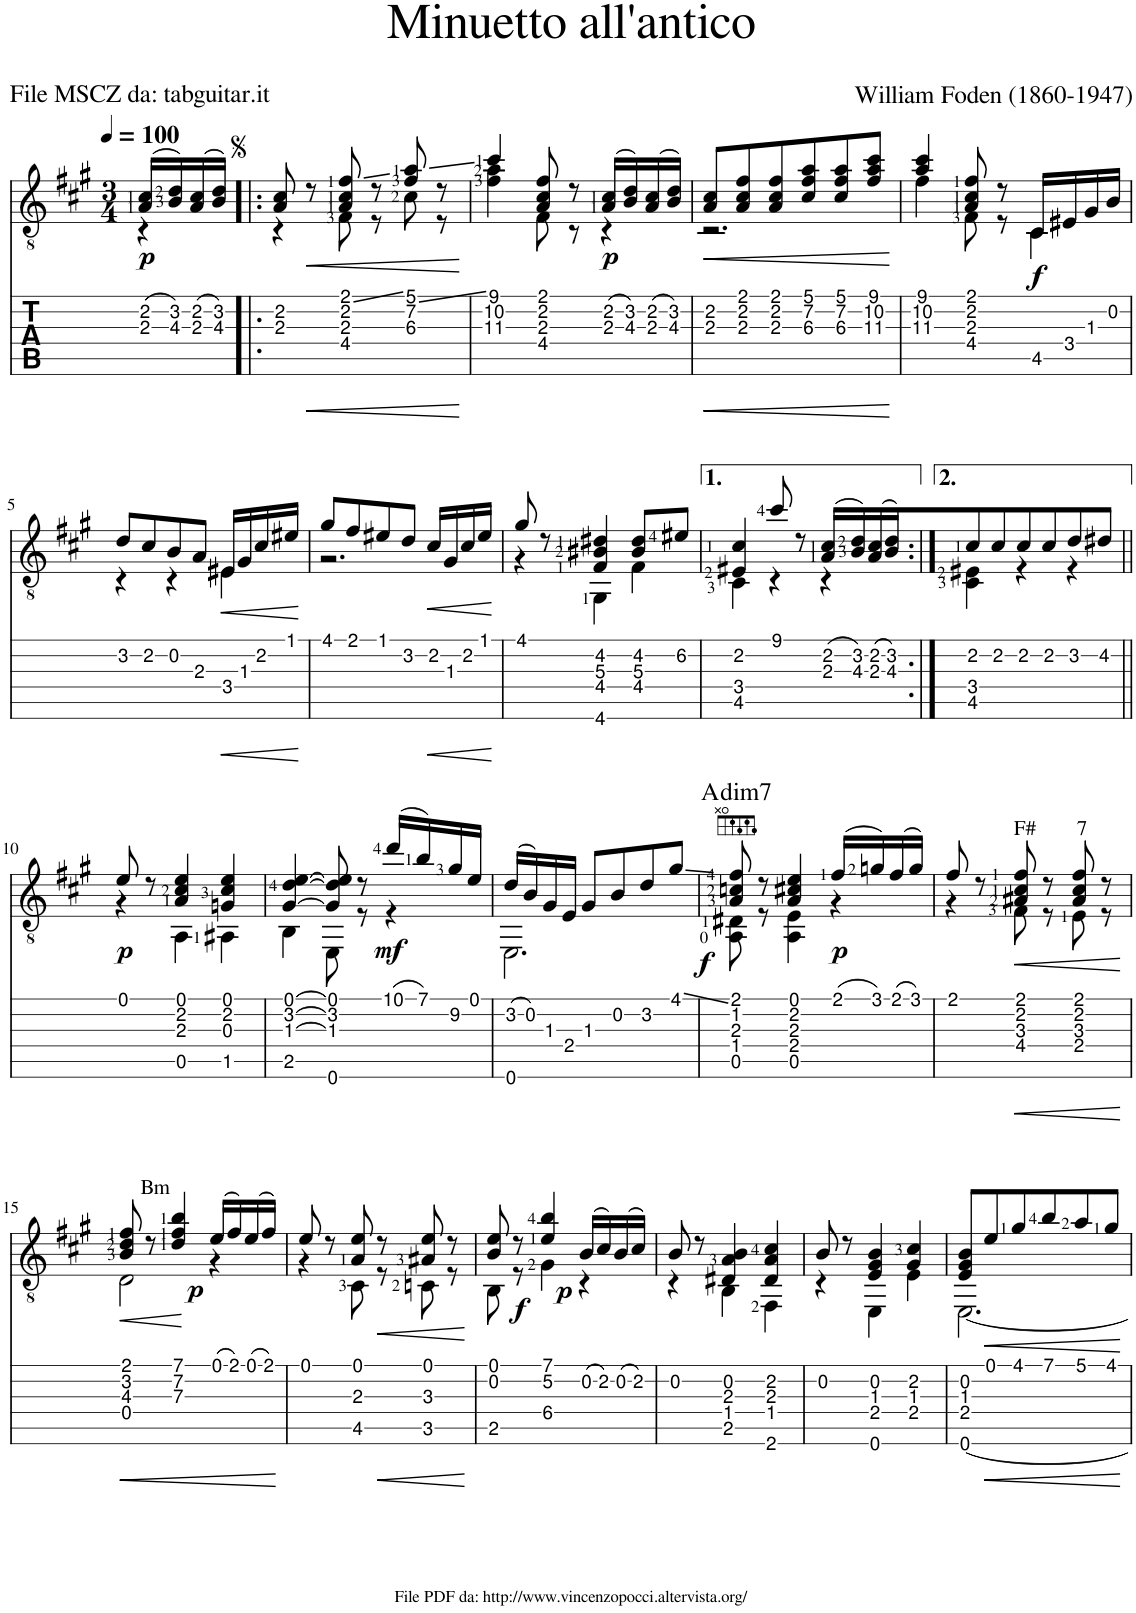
**kern	**kern	**dynam	**harte
*part1	*part1	*part1	*part1
*staff2	*staff1	*staff1/2	*
*I"Guitar	*	*	*
*I'Guit.	*	*	*
*stria6	*	*	*
*	*clefGv2	*	*
*k[f#c#g#]	*k[f#c#g#]	*	*
*M3/4	*M3/4	*	*
*MM100	*MM100	*	*
=	=	=	=
*^	*^	*	*
!	!	!	!	!LO:DY:b	!
16A\ 16c#\LL	4r	(16A/ 16c#/LL	4r	p	.
16B\ 16d\J	.	16B/ 16d/)	.	.	.
16A\ 16c#\L	.	(16A/ 16c#/	.	.	.
16B\ 16d\JJ	.	16B/ 16d/JJ)	.	.	.
=1!|:	=1!|:	=1!|:	=1!|:	=1!|:	=1!|:
8A 8c#	4r	8A/ 8c#/	4r	.	.
!	!	!	!	!LO:HP:b	!
8r	.	8r	.	<	.
8A 8c# 8f#	8F#	8A/ 8c#/ 8f#/	8F#\	.	.
8r	8r	8r	8r	.	.
8f# 8a	8c#	8f#/ 8a/	8c#\	.	.
8r	8r	8r	8r	.	.
*v	*v	*	*	*	*
*	*v	*v	*	*
.	.	[	.
=2	=2	=2	=2
*^	*^	*	*
4cc#	4f# 4a	4cc#/	4f#\ 4a\	.	.
8A 8c# 8f#	8F#	8A/ 8c#/ 8f#/	8F#\	.	.
8r	8r	8r	8r	.	.
!	!	!	!	!LO:DY:b	!
16A\ 16c#\LL	4r	(16A/ 16c#/LL	4r	p	.
16B\ 16d\J	.	16B/ 16d/)	.	.	.
16A\ 16c#\L	.	(16A/ 16c#/	.	.	.
16B\ 16d\JJ	.	16B/ 16d/JJ)	.	.	.
=3	=3	=3	=3	=3	=3
!	!	!	!	!LO:HP:b	!
8A\ 8c#\L	2.r	8A/ 8c#/L	2.r	<	.
8A\ 8c#\ 8f#\J	.	8A/ 8c#/ 8f#/	.	.	.
8A\ 8c#\ 8f#\L	.	8A/ 8c#/ 8f#/	.	.	.
8c#\ 8f#\ 8a\J	.	8c#/ 8f#/ 8a/	.	.	.
8c#\ 8f#\ 8a\L	.	8c#/ 8f#/ 8a/	.	.	.
8f#\ 8a\ 8cc#\J	.	8f#/ 8a/ 8cc#/J	.	.	.
*v	*v	*	*	*	*
*	*v	*v	*	*
.	.	[	.
=4	=4	=4	=4
*^	*^	*	*
4a 4cc#	4f#	4a/ 4cc#/	4f#\	.	.
8A 8c# 8f#	8F#	8A/ 8c#/ 8f#/	8F#\	.	.
8r	8r	8r	8r	.	.
!	!	!	!	!LO:DY:b	!
16C#LL	4C#	16C#/LL	4C#\	f	.
16E#J	.	16E#X/	.	.	.
16G#L	.	16G#/	.	.	.
16BJJ	.	16B/JJ	.	.	.
!!LO:LB:g=z	!!
=5	=5	=5	=5	=5	=5
8dL	4r	8d/L	4r	.	.
8c#J	.	8c#/	.	.	.
8BL	4r	8B/	4r	.	.
8AJ	.	8A/J	.	.	.
!	!	!	!	!LO:HP:b	!
16E#LL	4E#	16E#X/LL	4E#\	<	.
16G#J	.	16G#/	.	.	.
16c#L	.	16c#/	.	.	.
16e#JJ	.	16e#X/JJ	.	.	.
*v	*v	*	*	*	*
*	*v	*v	*	*
.	.	[	.
=6	=6	=6	=6
*^	*^	*	*
8g#L	2.r	8g#/L	2.r	.	.
8f#J	.	8f#/	.	.	.
8e#L	.	8e#X/	.	.	.
8dJ	.	8d/J	.	.	.
!	!	!	!	!LO:HP:b	!
16c#LL	.	16c#/LL	.	<	.
16G#J	.	16G#/	.	.	.
16c#L	.	16c#/	.	.	.
16e#JJ	.	16e#/JJ	.	.	.
*v	*v	*	*	*	*
*	*v	*v	*	*
.	.	[	.
=7	=7	=7	=7
*^	*^	*	*
8g#	4r	8g#/	4r	.	.
8r	.	8r	.	.	.
4F# 4B# 4d#	4GG#	4F#/ 4B#X/ 4d#X/	4GG#\	.	.
8B#\ 8d#\L	4F#	8B#/ 8d#/L	4F#\	.	.
8e#J	.	8e#X/J	.	.	.
=8	=8	=8	=8	=8	=8
4E# 4c#	4C#	4E#X/ 4c#/	4C#\	.	.
8cc#	4r	8cc#/	4r	.	.
8r	.	8r	.	.	.
16A\ 16c#\LL	4r	(16A/ 16c#/LL	4r	.	.
16B\ 16d\J	.	16B/ 16d/)	.	.	.
16A\ 16c#\L	.	(16A/ 16c#/	.	.	.
16B\ 16d\JJ	.	16B/ 16d/J)	.	.	.
=9:|!	=9:|!	=9:|!	=9:|!	=9:|!	=9:|!
8c#L	4C# 4E#	8c#/	4C#\ 4E#X\	.	.
8c#J	.	8c#/	.	.	.
8c#L	4r	8c#/	4r	.	.
8c#J	.	8c#/	.	.	.
8dL	4r	8d/	4r	.	.
8d#J	.	8d#X/J	.	.	.
!!LO:LB:g=z	!!
=10||	=10||	=10||	=10||	=10||	=10||
!	!	!	!	!LO:DY:b	!
8e	4r	8e/	4r	p	.
8r	.	8r	.	.	.
4A 4c# 4e	4AA	4A/ 4c#/ 4e/	4AA\	.	.
4G 4c# 4e	4AA#	4Gn/ 4c#/ 4e/	4AA#X\	.	.
=11	=11	=11	=11	=11	=11
[4G# [4d [4e	4BB	[4G#/ [4d/ [4e/	4BB\	.	.
8G#] 8d] 8e]	8EE	8G#/] 8d/] 8e/]	8EE\	.	.
8r	8r	8r	8r	.	.
!	!	!	!	!LO:DY:b	!
16ddLL	4r	(16dd/LL	4r	mf	.
16bJ	.	16b/)	.	.	.
16g#L	.	16g#/	.	.	.
16eJJ	.	16e/JJ	.	.	.
=12	=12	=12	=12	=12	=12
16dLL	2.EE	(16d/LL	2.EE\	.	.
16BJ	.	16B/)	.	.	.
16G#L	.	16G#/	.	.	.
16EJJ	.	16E/JJ	.	.	.
8G#L	.	8G#/L	.	.	.
8BJ	.	8B/	.	.	.
8dL	.	8d/	.	.	.
8g#J	.	8g#/J	.	.	.
=13	=13	=13	=13	=13	=13
!	!	!	!	!LO:DY:b	!LO:H:kt=dim7
8A 8c 8f#	8AA 8D#	8A/ 8cn/ 8f#/	8AA\ 8D#X\	f	A:dim7
8r	8r	8r	8r	.	.
4A 4c# 4e	4AA 4E	4A/ 4c#X/ 4e/	4AA\ 4E\	.	.
!	!	!	!	!LO:DY:b	!
16f#LL	4r	(16f#/LL	4r	p	.
16gJ	.	16gn/)	.	.	.
16f#L	.	(16f#/	.	.	.
16gJJ	.	16g/JJ)	.	.	.
=14	=14	=14	=14	=14	=14
8f#	4r	8f#/	4r	.	.
8r	.	8r	.	.	.
!	!	!LO:TX:a:t=F#	!	!	!
!	!	!	!	!LO:HP:b	!
8A# 8c# 8f#	8F#	8A#X/ 8c#/ 8f#/	8F#\	<	.
8r	8r	8r	8r	.	.
!	!	!LO:TX:a:t=7	!	!	!
8A# 8c# 8f#	8E	8A#/ 8c#/ 8f#/	8E\	.	.
8r	8r	8r	8r	.	.
*v	*v	*	*	*	*
*	*v	*v	*	*
.	.	[	.
!!LO:LB:g=z
=15	=15	=15	=15
*^	*	*	*
!	!	!LO:TX:a:t=Bm	!	!
!	!	!	!LO:HP:b	!
*	*	*^	*	*
8B 8d 8f#	2D	8B/ 8d/ 8f#/	2D\	<	.
8r	.	8r	.	.	.
4d 4f# 4b	.	4d/ 4f#/ 4b/	.	.	.
!	!	!	!	!LO:DY:b	!
16eLL	4r	(16e/LL	4r	p	.
16f#J	.	16f#/)	.	.	.
16eL	.	(16e/	.	.	.
16f#JJ	.	16f#/JJ)	.	.	.
*v	*v	*	*	*	*
*	*v	*v	*	*
.	.	[	.
=16	=16	=16	=16
*^	*^	*	*
8e	4r	8e/	4r	.	.
8r	.	8r	.	.	.
8A 8e	8C#	8A/ 8e/	8C#\	.	.
!	!	!	!	!LO:HP:b	!
8r	8r	8r	8r	<	.
8A# 8e	8C	8A#X/ 8e/	8Cn\	.	.
8r	8r	8r	8r	.	.
*v	*v	*	*	*	*
*	*v	*v	*	*
.	.	[	.
=17	=17	=17	=17
*^	*^	*	*
8B 8e	8BB	8B/ 8e/	8BB\	.	.
!	!	!	!	!LO:DY:b	!
8r	8r	8r	8r	f	.
4e 4b	4G#	4e/ 4b/	4G#\	.	.
!	!	!	!	!LO:DY:b	!
16BLL	4r	(16B/LL	4r	p	.
16c#J	.	16c#/)	.	.	.
16BL	.	(16B/	.	.	.
16c#JJ	.	16c#/JJ)	.	.	.
=18	=18	=18	=18	=18	=18
8B	4r	8B/	4r	.	.
8r	.	8r	.	.	.
4D# 4A 4B	4BB	4D#X/ 4A/ 4B/	4BB\	.	.
4D# 4A 4c#	4FF#	4D#/ 4A/ 4c#/	4FF#\	.	.
=19	=19	=19	=19	=19	=19
8B	4r	8B/	4r	.	.
8r	.	8r	.	.	.
4E 4G# 4B	4EE	4E/ 4G#/ 4B/	4EE\	.	.
4G# 4c#	4E	4G#/ 4c#/	4E\	.	.
=20	=20	=20	=20	=20	=20
8E\ 8G#\ 8B\L	[2.EE	8E/ 8G#/ 8B/L	[2.EE\	.	.
!	!	!	!	!LO:HP:b	!
8eJ	.	8e/	.	<	.
8g#L	.	8g#/	.	.	.
8bJ	.	8b/	.	.	.
8aL	.	8a/	.	.	.
8g#J	.	8g#/J	.	.	.
*v	*v	*	*	*	*
*	*v	*v	*	*
.	.	[	.
=	=	=	=
*-	*-	*-	*-
